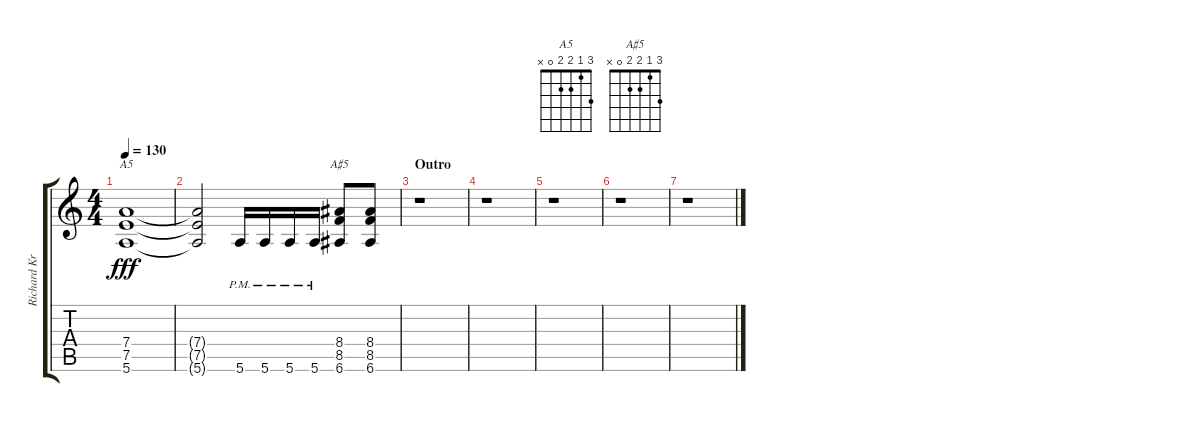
\track ("Richard Kruspe (Lead)" "Richard Kr") {instrument distortionguitar}
\staff {score tabs}
\tuning (E4 B3 G3 D3 A2 E2) {hide}
\chord ("A5" 3 1 2 2 0 x)
\chord ("A♯5" 3 1 2 2 0 x)
\ts (4 4)
\tempo 130
\clef g2
\ks c
(7.4 7.5 5.6).1{ch "A5" dy fff} |
(7.4{t} 7.5{t} 5.6{t}).2 5.6{pm}.16 5.6{pm}.16 5.6{pm}.16 5.6{pm}.16 (8.4 8.5 6.6).8{ch "A♯5"} (8.4 8.5 6.6).8 |
\section ("" "Outro")
r.1 |
r.1 |
r.1 |
r.1 |
r.1
